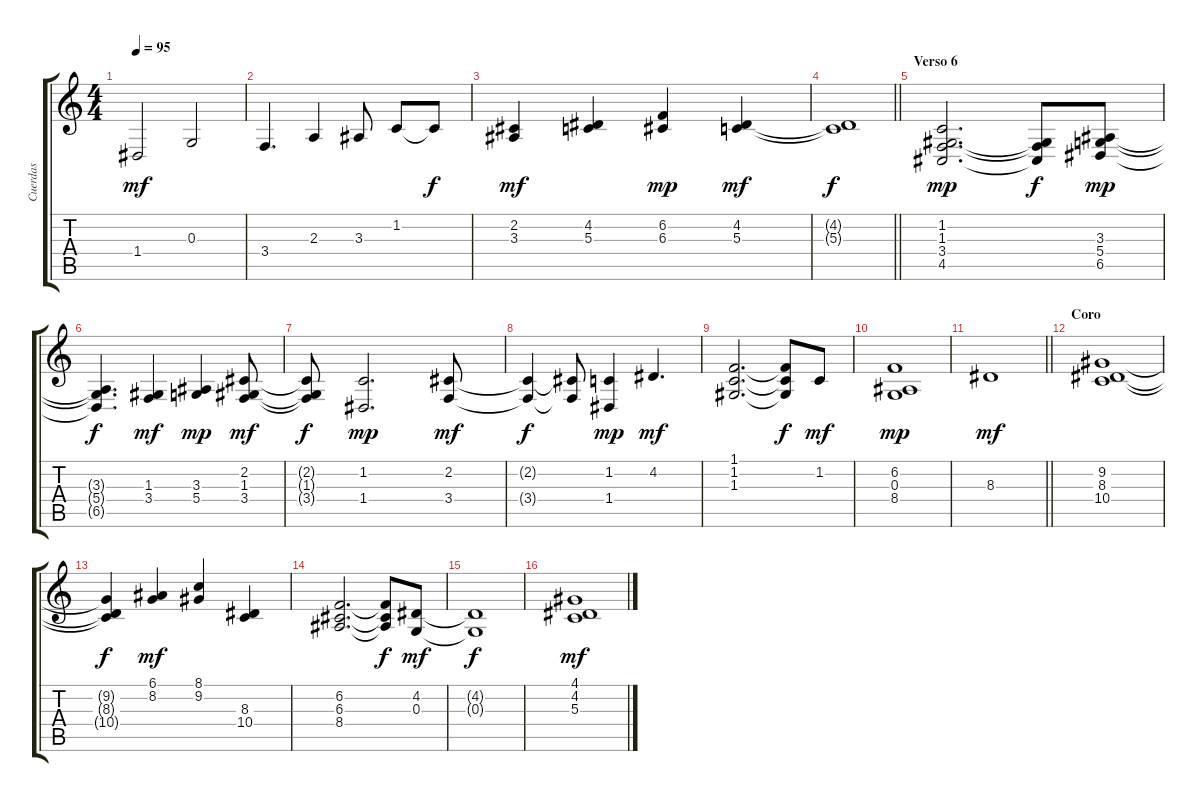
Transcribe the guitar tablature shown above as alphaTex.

\track ("Cuerdas" "Cuerdas") {instrument stringensemble2}
\staff {score tabs}
\tuning (E4 B3 G3 D3 A2 E2) {hide}
\ts (4 4)
\tempo 95
\clef g2
\ks c
1.4.2{dy mf} 0.3.2 |
3.4.4{d} 2.3.4 3.3.8 1.2.8 1.2{t}.8{dy f} |
(2.2 3.3).4{dy mf} (4.2 5.3).4 (6.2 6.3).4{dy mp} (4.2 5.3).4{dy mf} |
\barLineRight lightlight
(4.2{t} 5.3{t}).1{dy f} |
\section ("" "Verso 6")
(1.2 1.3 3.4 4.5).2{d dy mp} (1.3{t} 3.4{t} 4.5{t}).8{dy f} (3.3 5.4 6.5).8{dy mp} |
(3.3{t} 5.4{t} 6.5{t}).4{d dy f} (1.3 3.4).4{dy mf} (3.3 5.4).4{dy mp} (2.2 1.3 3.4).8{dy mf} |
(2.2{t} 1.3{t} 3.4{t}).8{dy f} (1.2 1.4).2{d dy mp} (2.2 3.4).8{dy mf} |
(2.2{t} 3.4{t}).4{dy f} (2.2{t} 3.4{t}).8 (1.2 1.4).4{dy mp} 4.2.4{d dy mf} |
(1.1 1.2 1.3).2{d} (1.1{t} 1.2{t} 1.3{t}).8{dy f} 1.2.8{dy mf} |
(6.2 0.3 8.4).1{dy mp} |
\barLineRight lightlight
8.3.1{dy mf} |
\section ("" "Coro")
(9.2 8.3 10.4).1 |
(9.2{t} 8.3{t} 10.4{t}).4{dy f} (6.1 8.2).4{dy mf} (8.1 9.2).4 (8.3 10.4).4 |
(6.2 6.3 8.4).2{d} (6.2{t} 6.3{t} 8.4{t}).8{dy f} (4.2 0.3).8{dy mf} |
(4.2{t} 0.3{t}).1{dy f} |
(4.1 4.2 5.3).1{dy mf}
